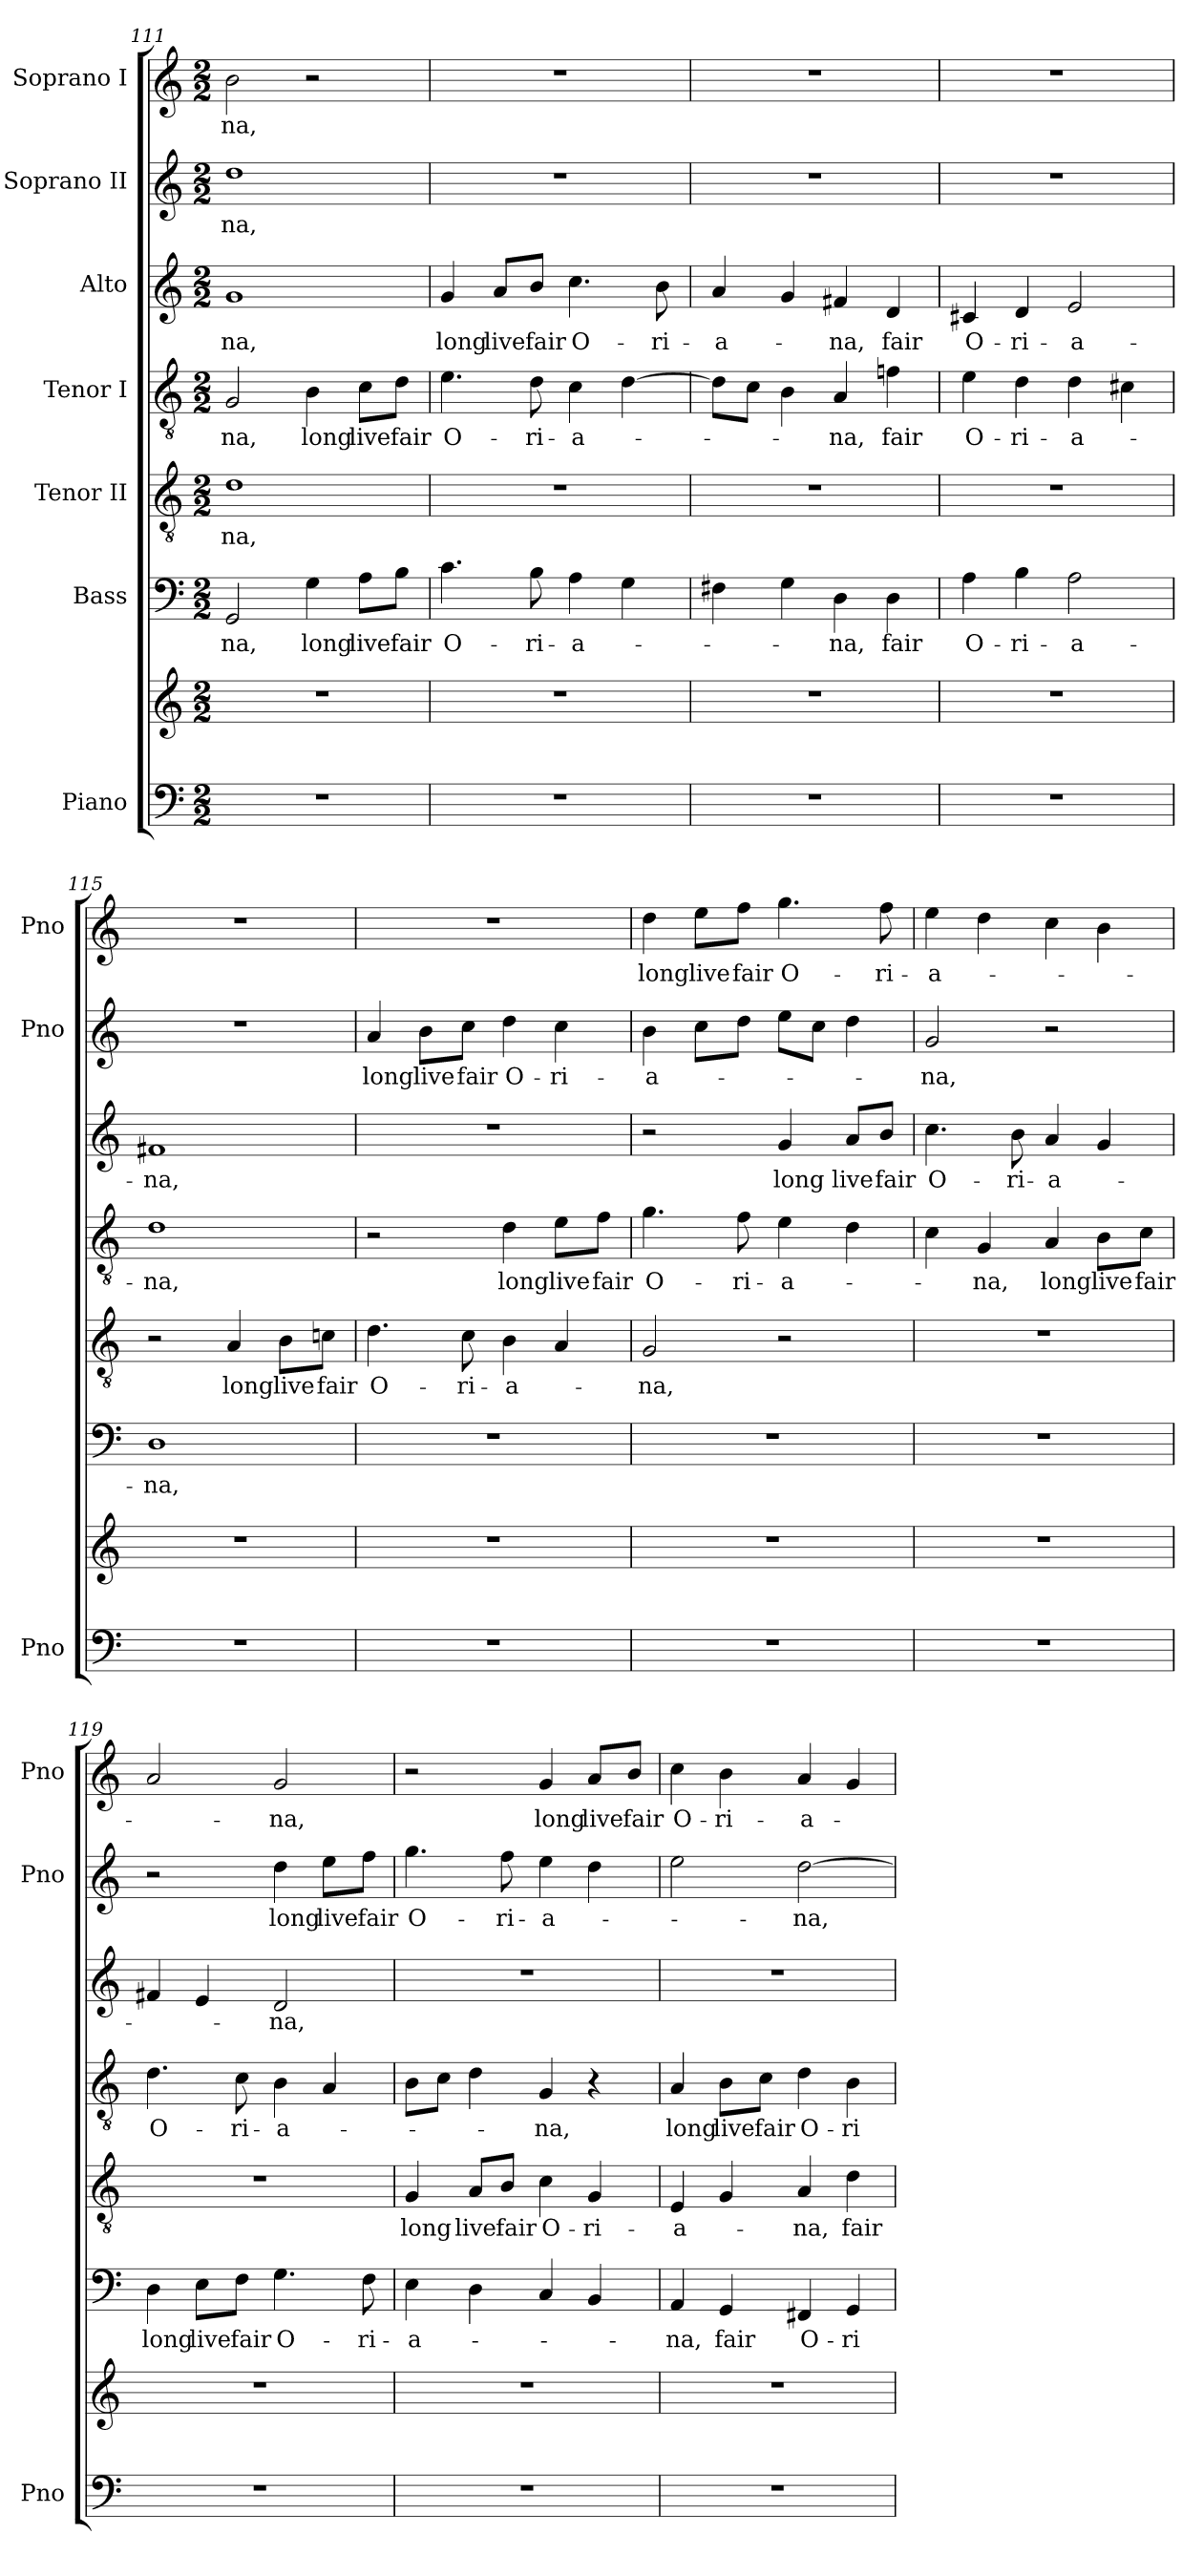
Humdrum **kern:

**kern	**kern	**kern	**text	**kern	**text	**kern	**text	**kern	**text	**kern	**text	**kern	**text
*part7	*part7	*part6	*part6	*part5	*part5	*part4	*part4	*part3	*part3	*part2	*part2	*part1	*part1
*staff8	*staff7	*staff6	*staff6	*staff5	*staff5	*staff4	*staff4	*staff3	*staff3	*staff2	*staff2	*staff1	*staff1
*I"Piano	*	*I"Bass	*	*I"Tenor II	*	*I"Tenor I	*	*I"Alto	*	*I"Soprano II	*	*I"Soprano I	*
*I'Pno	*	*	*	*	*	*	*	*	*	*I'Pno	*	*I'Pno	*
*clefF4	*clefG2	*clefF4	*	*clefGv2	*	*clefGv2	*	*clefG2	*	*clefG2	*	*clefG2	*
*k[]	*k[]	*k[]	*	*k[]	*	*k[]	*	*k[]	*	*k[]	*	*k[]	*
*C:	*C:	*C:	*	*C:	*	*C:	*	*C:	*	*C:	*	*C:	*
*M2/2	*M2/2	*M2/2	*	*M2/2	*	*M2/2	*	*M2/2	*	*M2/2	*	*M2/2	*
=111	=111	=111	=111	=111	=111	=111	=111	=111	=111	=111	=111	=111	=111
1r	1r	2GG/	-na,	1d	-na,	2G/	-na,	1g	-na,	1dd	-na,	2b\	-na,
.	.	4G\	long	.	.	4B\	long	.	.	.	.	2r	.
.	.	8A\L	live	.	.	8c\L	live	.	.	.	.	.	.
.	.	8B\J	fair	.	.	8d\J	fair	.	.	.	.	.	.
=112	=112	=112	=112	=112	=112	=112	=112	=112	=112	=112	=112	=112	=112
1r	1r	4.c\	O-	1r	.	4.e\	O-	4g/	long	1r	.	1r	.
.	.	.	.	.	.	.	.	8a/L	live	.	.	.	.
.	.	8B\	-ri-	.	.	8d\	-ri-	8b/J	fair	.	.	.	.
.	.	4A\	-a-	.	.	4c\	-a-	4.cc\	O-	.	.	.	.
.	.	4G\	.	.	.	[4d\	.	.	.	.	.	.	.
.	.	.	.	.	.	.	.	8b\	-ri-	.	.	.	.
=113	=113	=113	=113	=113	=113	=113	=113	=113	=113	=113	=113	=113	=113
1r	1r	4F#X\	.	1r	.	8d\L]	.	4a/	-a-	1r	.	1r	.
.	.	.	.	.	.	8c\J	.	.	.	.	.	.	.
.	.	4G\	.	.	.	4B\	.	4g/	.	.	.	.	.
.	.	4D\	-na,	.	.	4A/	-na,	4f#X/	-na,	.	.	.	.
.	.	4D\	fair	.	.	4fn\	fair	4d/	fair	.	.	.	.
!!LO:LB:g=z
=114	=114	=114	=114	=114	=114	=114	=114	=114	=114	=114	=114	=114	=114
1r	1r	4A\	O-	1r	.	4e\	O-	4c#X/	O-	1r	.	1r	.
.	.	4B\	-ri-	.	.	4d\	-ri-	4d/	-ri-	.	.	.	.
.	.	2A\	-a-	.	.	4d\	-a-	2e/	-a-	.	.	.	.
.	.	.	.	.	.	4c#X\	.	.	.	.	.	.	.
=115	=115	=115	=115	=115	=115	=115	=115	=115	=115	=115	=115	=115	=115
1r	1r	1D	-na,	2r	.	1d	-na,	1f#X	-na,	1r	.	1r	.
.	.	.	.	4A/	long	.	.	.	.	.	.	.	.
.	.	.	.	8B\L	live	.	.	.	.	.	.	.	.
.	.	.	.	8cn\J	fair	.	.	.	.	.	.	.	.
=116	=116	=116	=116	=116	=116	=116	=116	=116	=116	=116	=116	=116	=116
1r	1r	1r	.	4.d\	O-	2r	.	1r	.	4a/	long	1r	.
.	.	.	.	.	.	.	.	.	.	8b\L	live	.	.
.	.	.	.	8c\	-ri-	.	.	.	.	8cc\J	fair	.	.
.	.	.	.	4B\	-a-	4d\	long	.	.	4dd\	O-	.	.
.	.	.	.	4A/	.	8e\L	live	.	.	4cc\	-ri-	.	.
.	.	.	.	.	.	8f\J	fair	.	.	.	.	.	.
=117	=117	=117	=117	=117	=117	=117	=117	=117	=117	=117	=117	=117	=117
1r	1r	1r	.	2G/	-na,	4.g\	O-	2r	.	4b\	-a-	4dd\	long
.	.	.	.	.	.	.	.	.	.	8cc\L	.	8ee\L	live
.	.	.	.	.	.	8f\	-ri-	.	.	8dd\J	.	8ff\J	fair
.	.	.	.	2r	.	4e\	-a-	4g/	long	8ee\L	.	4.gg\	O-
.	.	.	.	.	.	.	.	.	.	8cc\J	.	.	.
.	.	.	.	.	.	4d\	.	8a/L	live	4dd\	.	.	.
.	.	.	.	.	.	.	.	8b/J	fair	.	.	8ff\	-ri-
=118	=118	=118	=118	=118	=118	=118	=118	=118	=118	=118	=118	=118	=118
1r	1r	1r	.	1r	.	4c\	.	4.cc\	O-	2g/	-na,	4ee\	-a-
.	.	.	.	.	.	4G/	-na,	.	.	.	.	4dd\	.
.	.	.	.	.	.	.	.	8b\	-ri-	.	.	.	.
.	.	.	.	.	.	4A/	long	4a/	-a-	2r	.	4cc\	.
.	.	.	.	.	.	8B\L	live	4g/	.	.	.	4b\	.
.	.	.	.	.	.	8c\J	fair	.	.	.	.	.	.
!!LO:PB:g=z
=119	=119	=119	=119	=119	=119	=119	=119	=119	=119	=119	=119	=119	=119
1r	1r	4D\	long	1r	.	4.d\	O-	4f#X/	-­-	2r	.	2a/	-­-
.	.	8E\L	live	.	.	.	.	4e/	.	.	.	.	.
.	.	8F\J	fair	.	.	8c\	-ri-	.	.	.	.	.	.
.	.	4.G\	O-	.	.	4B\	-a-	2d/	-na,	4dd\	long	2g/	-na,
.	.	.	.	.	.	4A/	.	.	.	8ee\L	live	.	.
.	.	8F\	-ri-	.	.	.	.	.	.	8ff\J	fair	.	.
=120	=120	=120	=120	=120	=120	=120	=120	=120	=120	=120	=120	=120	=120
1r	1r	4E\	-a-	4G/	long	8B\L	.	1r	.	4.gg\	O-	2r	.
.	.	.	.	.	.	8c\J	.	.	.	.	.	.	.
.	.	4D\	.	8A/L	live	4d\	.	.	.	.	.	.	.
.	.	.	.	8B/J	fair	.	.	.	.	8ff\	-ri-	.	.
.	.	4C/	.	4c\	O-	4G/	-na,	.	.	4ee\	-a-	4g/	long
.	.	4BB/	.	4G/	-ri-	4r	.	.	.	4dd\	.	8a/L	live
.	.	.	.	.	.	.	.	.	.	.	.	8b/J	fair
=121	=121	=121	=121	=121	=121	=121	=121	=121	=121	=121	=121	=121	=121
1r	1r	4AA/	-na,	4E/	-a-	4A/	long	1r	.	2ee\	.	4cc\	O-
.	.	4GG/	fair	4G/	.	8B\L	live	.	.	.	.	4b\	-ri-
.	.	.	.	.	.	8c\J	fair	.	.	.	.	.	.
.	.	4FF#X/	O-	4A/	-na,	4d\	O-	.	.	[2dd\	-na,	4a/	-a-
.	.	4GG/	-ri-	4d\	fair	4B\	-ri-	.	.	.	.	4g/	.
=	=	=	=	=	=	=	=	=	=	=	=	=	=
*-	*-	*-	*-	*-	*-	*-	*-	*-	*-	*-	*-	*-	*-
